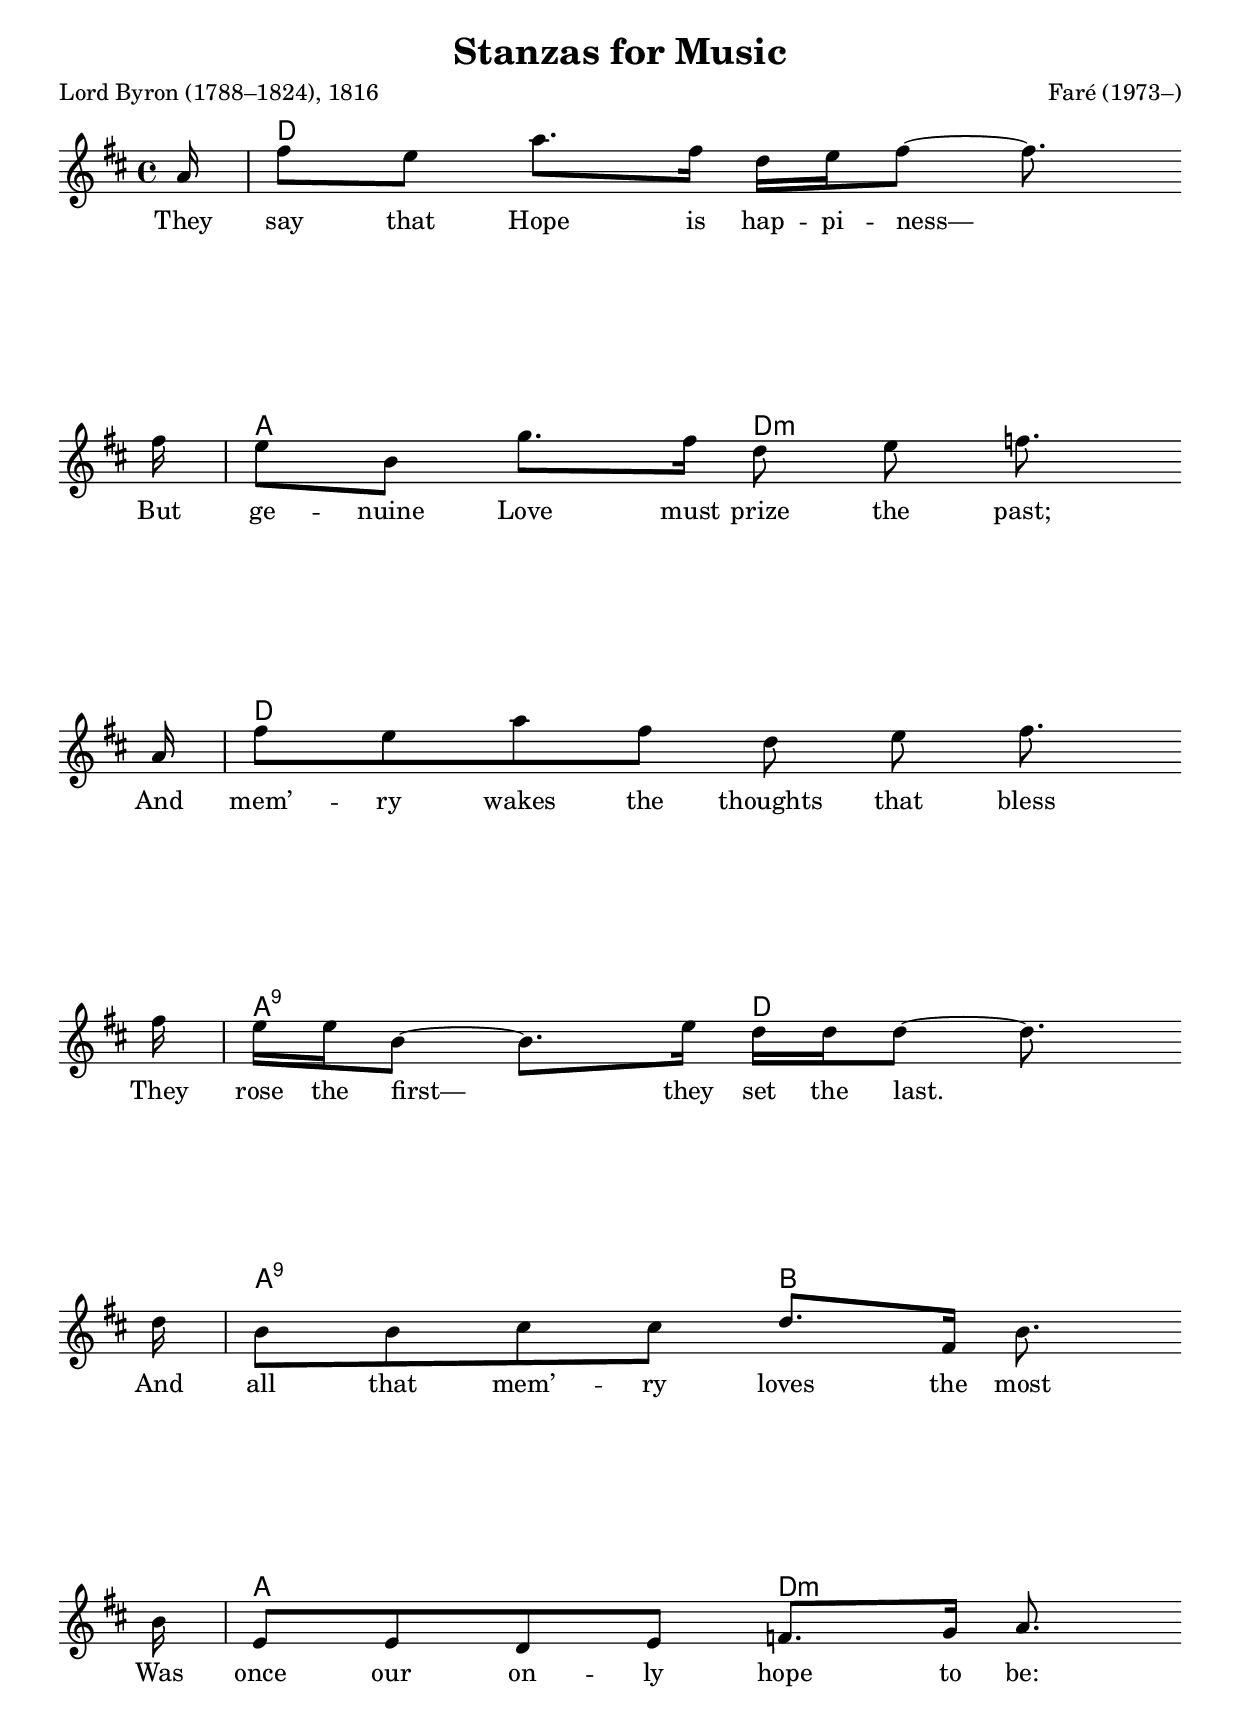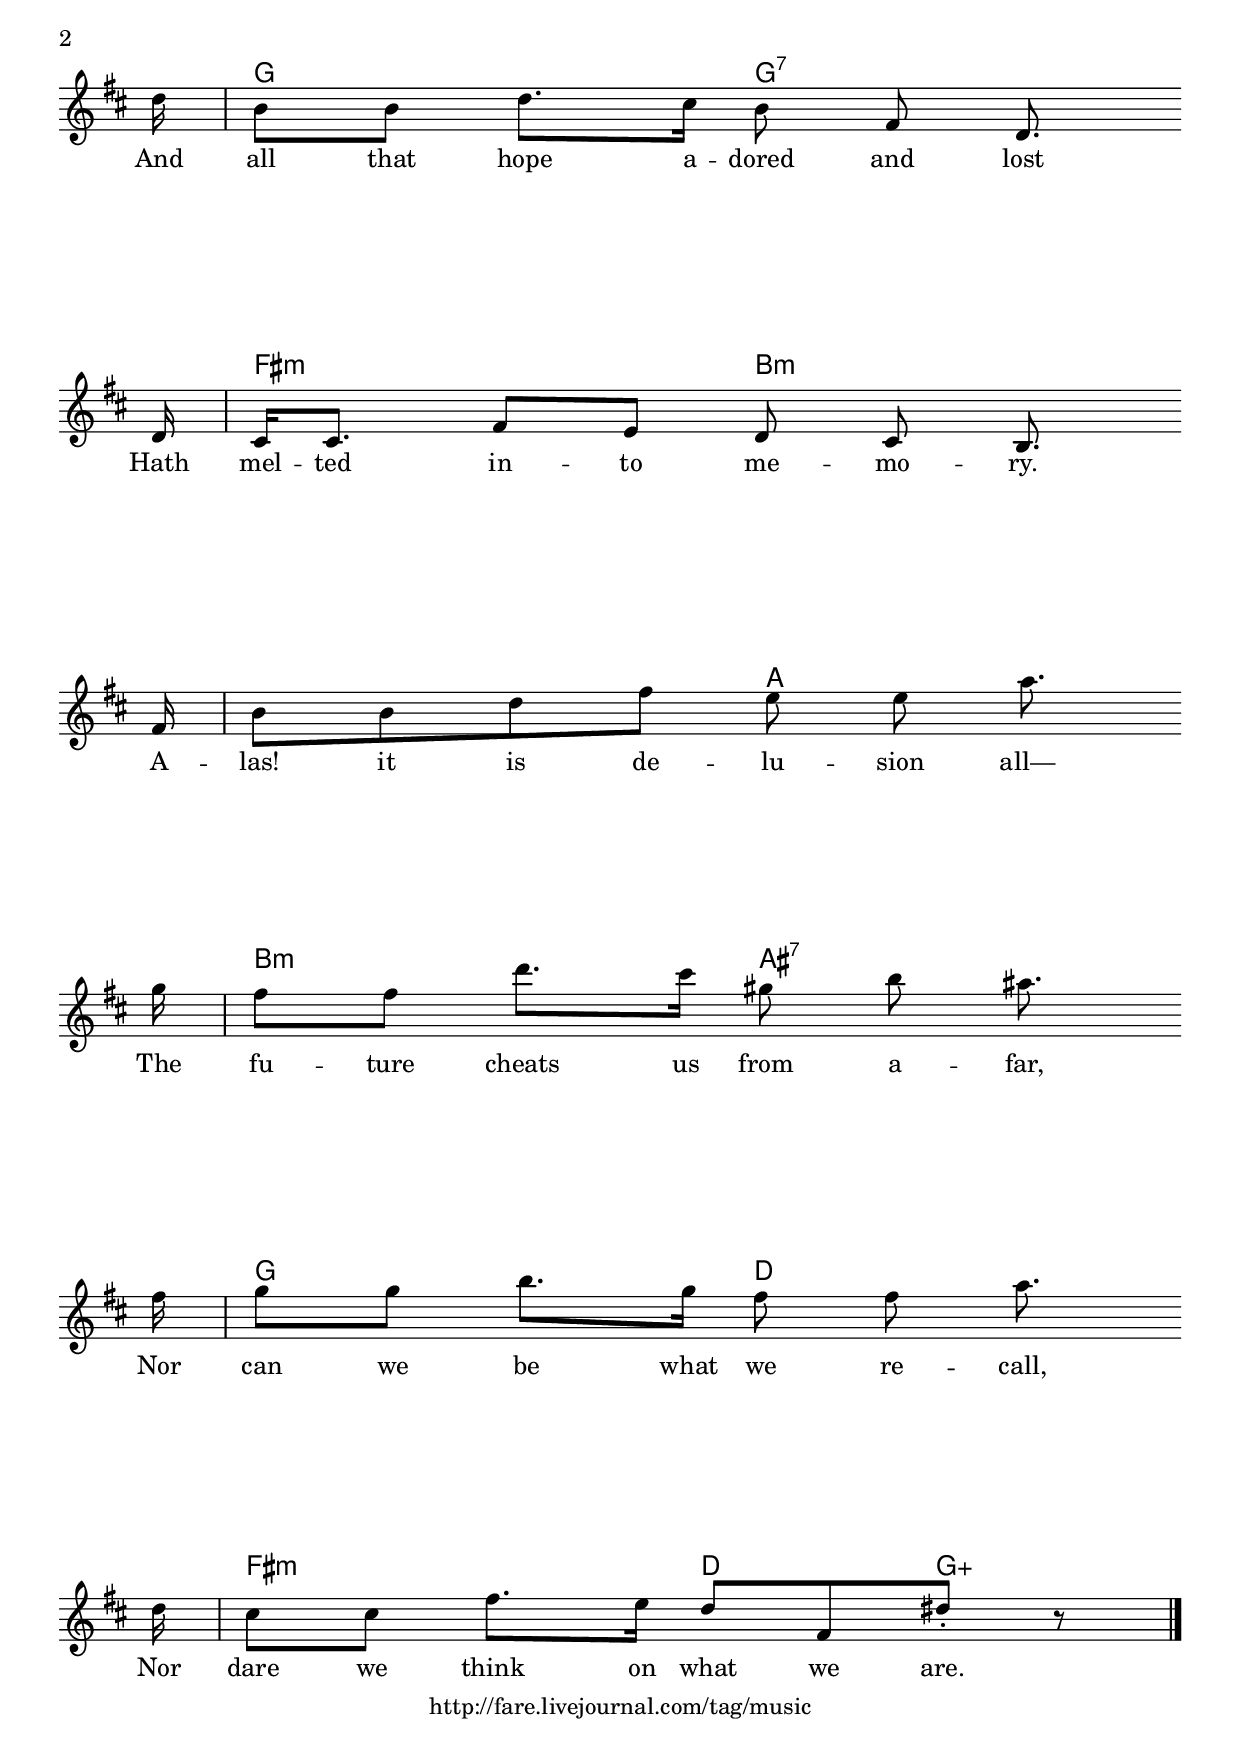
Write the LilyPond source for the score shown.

\version "2.12.2"

\paper{
    between-system-space = .5\cm
    between-system-padding = #1
    ragged-bottom=##f
    ragged-last-bottom=##f
    indent = 0\cm
}

\header{
  title = "Stanzas for Music"
  poet = "Lord Byron (1788–1824), 1816"
  composer = "Faré (1973–)"
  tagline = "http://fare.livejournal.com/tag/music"
  % Note: previously put to music by Isaac Nathan in Byron's "Hebrew Melodies".
  % Epigraph: (Felix qui potuit rerum cognoscere causas –Virgil)
  % http://poemofthedayblog.wordpress.com/2012/09/14/september-12-2012-they-say-that-hope-is-happiness-by-lord-byron/
}

harmonies = \chordmode {
\partial 16 s16 | d1 | a2 d:m | d1 | a2:9 d |
a2:9 b | a d:m | g g:7 | fis:m b:m |
b:m a | b:m ais:7 | g d | fis:m d4 g:5+ }

\book {
\score {
<<
\new ChordNames {
  \set chordChanges = ##t
  \harmonies
}
\new Staff {
\set Staff.midiInstrument = #"violin"
\set Staff.midiMinimumVolume = #0.0
\set Staff.midiMaximumVolume = #0.0
\relative c''
{
\override Score.BarNumber #'break-visibility = #'#(#f #f #f)

%\key a \minor
%r16 a e' d f e d c d2~ | d2~d16 g, d' c e d c b | c1~ | c16 \bar "" \break
%a f' e a e d c g'2~ | g16 g f e c2~c16 b a g | a1 \bar "" \break

\key d \major
\partial 16 a16 | fis'8 e a8. fis16 d e fis8~fis8. \bar ""\break
fis16 | e8 b g'8. fis16 d8 e f8. \bar ""\break
a,16 | fis'8 e a fis d e fis8. \bar ""\break
fis16 | e e b8~b8. e16 d d d8~d8. \bar ""\break

d16 | b8 b cis cis d8. fis,16 b8. \bar ""\break
b16 | e,8 e d e f8. g16 a8. \bar ""\break
d16 | b8 b d8. cis16 b8 fis d8. \bar ""\break
d16 | cis cis8. fis8 e d cis b8. \bar ""\break

fis'16 | b8 b d fis e e a8. \bar ""\break
g16 | fis8 fis d'8. cis16 gis8 b ais8. \bar ""\break
fis16 | g8 g b8. g16 fis8 fis a8. \bar ""\break
d,16 | cis8 cis fis8. e16 d8 fis, dis'8-. r8 |
\bar"|."
}
\addlyrics {
They say that Hope is hap -- pi -- ness—
But ge -- nuine Love must prize the past;
And mem’ -- ry wakes the thoughts that bless
They rose the first— they set the last.

And all that mem’ -- ry loves the most
Was once our on -- ly hope to be:
And all that hope a -- dored and lost
Hath mel -- ted in -- to me -- mo -- ry.

A -- las! it is de -- lu -- sion all—
The fu -- ture cheats us from a -- far,
Nor can we be what we re -- call,
Nor dare we think on what we are.
} }
>>


\layout { }
\midi {
\context {
\Score
  \override NonMusicalPaperColumn #'line-break-permission = ##f
  \override NonMusicalPaperColumn #'page-break-permission = ##f
  tempoWholesPerMinute = #(ly:make-moment 240 4)
} }
} }
